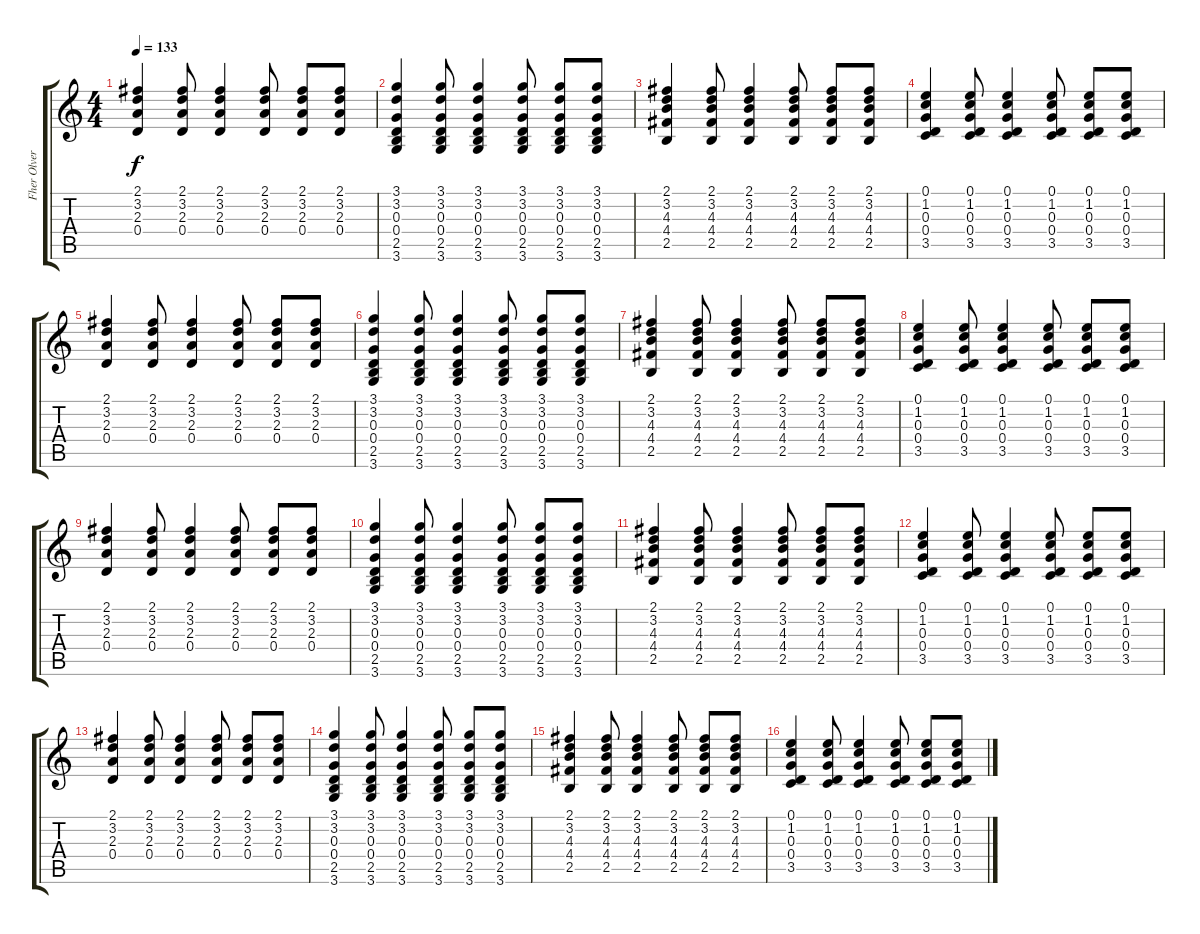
\track ("Fher Olvera" "Fher Olver") {instrument acousticguitarnylon}
\staff {score tabs}
\tuning (E4 B3 G3 D3 A2 E2) {hide}
\ts (4 4)
\tempo 133
\clef g2
\ks c
(2.1 3.2 2.3 0.4).4{dy f} (2.1 3.2 2.3 0.4).8 (2.1 3.2 2.3 0.4).4 (2.1 3.2 2.3 0.4).8 (2.1 3.2 2.3 0.4).8 (2.1 3.2 2.3 0.4).8 |
(3.1 3.2 0.3 0.4 2.5 3.6).4 (3.1 3.2 0.3 0.4 2.5 3.6).8 (3.1 3.2 0.3 0.4 2.5 3.6).4 (3.1 3.2 0.3 0.4 2.5 3.6).8 (3.1 3.2 0.3 0.4 2.5 3.6).8 (3.1 3.2 0.3 0.4 2.5 3.6).8 |
(2.1 3.2 4.3 4.4 2.5).4 (2.1 3.2 4.3 4.4 2.5).8 (2.1 3.2 4.3 4.4 2.5).4 (2.1 3.2 4.3 4.4 2.5).8 (2.1 3.2 4.3 4.4 2.5).8 (2.1 3.2 4.3 4.4 2.5).8 |
(0.1 1.2 0.3 0.4 3.5).4 (0.1 1.2 0.3 0.4 3.5).8 (0.1 1.2 0.3 0.4 3.5).4 (0.1 1.2 0.3 0.4 3.5).8 (0.1 1.2 0.3 0.4 3.5).8 (0.1 1.2 0.3 0.4 3.5).8 |
(2.1 3.2 2.3 0.4).4 (2.1 3.2 2.3 0.4).8 (2.1 3.2 2.3 0.4).4 (2.1 3.2 2.3 0.4).8 (2.1 3.2 2.3 0.4).8 (2.1 3.2 2.3 0.4).8 |
(3.1 3.2 0.3 0.4 2.5 3.6).4 (3.1 3.2 0.3 0.4 2.5 3.6).8 (3.1 3.2 0.3 0.4 2.5 3.6).4 (3.1 3.2 0.3 0.4 2.5 3.6).8 (3.1 3.2 0.3 0.4 2.5 3.6).8 (3.1 3.2 0.3 0.4 2.5 3.6).8 |
(2.1 3.2 4.3 4.4 2.5).4 (2.1 3.2 4.3 4.4 2.5).8 (2.1 3.2 4.3 4.4 2.5).4 (2.1 3.2 4.3 4.4 2.5).8 (2.1 3.2 4.3 4.4 2.5).8 (2.1 3.2 4.3 4.4 2.5).8 |
(0.1 1.2 0.3 0.4 3.5).4 (0.1 1.2 0.3 0.4 3.5).8 (0.1 1.2 0.3 0.4 3.5).4 (0.1 1.2 0.3 0.4 3.5).8 (0.1 1.2 0.3 0.4 3.5).8 (0.1 1.2 0.3 0.4 3.5).8 |
(2.1 3.2 2.3 0.4).4 (2.1 3.2 2.3 0.4).8 (2.1 3.2 2.3 0.4).4 (2.1 3.2 2.3 0.4).8 (2.1 3.2 2.3 0.4).8 (2.1 3.2 2.3 0.4).8 |
(3.1 3.2 0.3 0.4 2.5 3.6).4 (3.1 3.2 0.3 0.4 2.5 3.6).8 (3.1 3.2 0.3 0.4 2.5 3.6).4 (3.1 3.2 0.3 0.4 2.5 3.6).8 (3.1 3.2 0.3 0.4 2.5 3.6).8 (3.1 3.2 0.3 0.4 2.5 3.6).8 |
(2.1 3.2 4.3 4.4 2.5).4 (2.1 3.2 4.3 4.4 2.5).8 (2.1 3.2 4.3 4.4 2.5).4 (2.1 3.2 4.3 4.4 2.5).8 (2.1 3.2 4.3 4.4 2.5).8 (2.1 3.2 4.3 4.4 2.5).8 |
(0.1 1.2 0.3 0.4 3.5).4 (0.1 1.2 0.3 0.4 3.5).8 (0.1 1.2 0.3 0.4 3.5).4 (0.1 1.2 0.3 0.4 3.5).8 (0.1 1.2 0.3 0.4 3.5).8 (0.1 1.2 0.3 0.4 3.5).8 |
(2.1 3.2 2.3 0.4).4 (2.1 3.2 2.3 0.4).8 (2.1 3.2 2.3 0.4).4 (2.1 3.2 2.3 0.4).8 (2.1 3.2 2.3 0.4).8 (2.1 3.2 2.3 0.4).8 |
(3.1 3.2 0.3 0.4 2.5 3.6).4 (3.1 3.2 0.3 0.4 2.5 3.6).8 (3.1 3.2 0.3 0.4 2.5 3.6).4 (3.1 3.2 0.3 0.4 2.5 3.6).8 (3.1 3.2 0.3 0.4 2.5 3.6).8 (3.1 3.2 0.3 0.4 2.5 3.6).8 |
(2.1 3.2 4.3 4.4 2.5).4 (2.1 3.2 4.3 4.4 2.5).8 (2.1 3.2 4.3 4.4 2.5).4 (2.1 3.2 4.3 4.4 2.5).8 (2.1 3.2 4.3 4.4 2.5).8 (2.1 3.2 4.3 4.4 2.5).8 |
(0.1 1.2 0.3 0.4 3.5).4 (0.1 1.2 0.3 0.4 3.5).8 (0.1 1.2 0.3 0.4 3.5).4 (0.1 1.2 0.3 0.4 3.5).8 (0.1 1.2 0.3 0.4 3.5).8 (0.1 1.2 0.3 0.4 3.5).8
